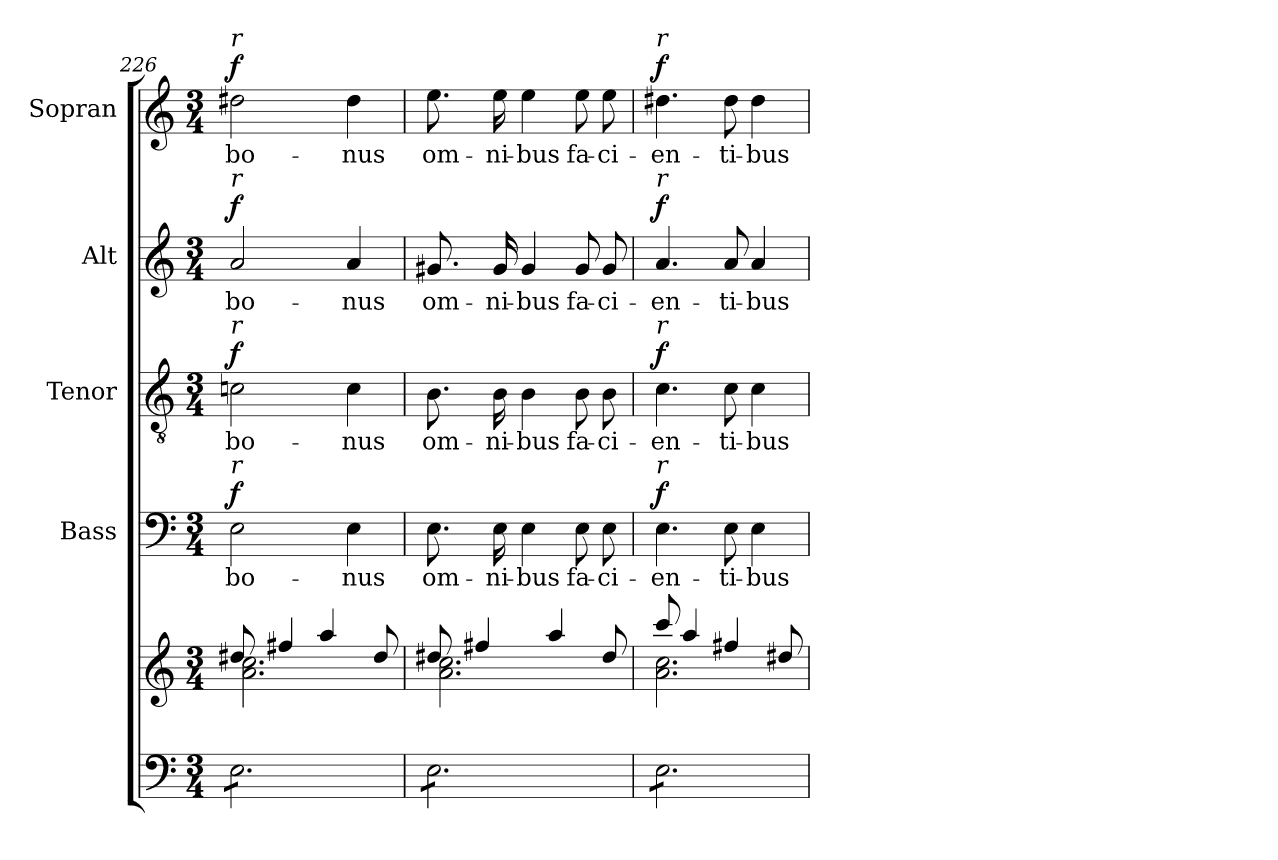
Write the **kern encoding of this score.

**kern	**kern	**kern	**text	**dynam	**kern	**text	**dynam	**kern	**text	**dynam	**kern	**text	**dynam
*part5	*part5	*part4	*part4	*part4	*part3	*part3	*part3	*part2	*part2	*part2	*part1	*part1	*part1
*staff6	*staff5	*staff4	*staff4	*staff4	*staff3	*staff3	*staff3	*staff2	*staff2	*staff2	*staff1	*staff1	*staff1
*	*	*I"Bass	*	*	*I"Tenor	*	*	*I"Alt	*	*	*I"Sopran	*	*
*	*	*I'B.	*	*	*I'T.	*	*	*I'A.	*	*	*I'S.	*	*
*clefF4	*clefG2	*clefF4	*	*	*clefGv2	*	*	*clefG2	*	*	*clefG2	*	*
*k[]	*k[]	*k[]	*	*	*k[]	*	*	*k[]	*	*	*k[]	*	*
*C:	*C:	*C:	*	*	*C:	*	*	*C:	*	*	*C:	*	*
*M3/4	*M3/4	*M3/4	*	*	*M3/4	*	*	*M3/4	*	*	*M3/4	*	*
=226	=226	=226	=226	=226	=226	=226	=226	=226	=226	=226	=226	=226	=226
*	*^	*	*	*	*	*	*	*	*	*	*	*	*
!	!	!	!	!	!	!	!	!	!	!	!	!LO:TX:a:i:t=r	!	!
!	!	!	!	!	!	!	!	!	!LO:TX:a:i:t=r	!	!	!	!	!
!	!	!	!	!	!	!LO:TX:a:i:t=r	!	!	!	!	!	!	!	!
!	!	!	!LO:TX:a:i:t=r	!	!	!	!	!	!	!	!	!	!	!
!	!	!	!	!LO:LY:b	!LO:DY:a	!	!LO:LY:b	!LO:DY:a	!	!LO:LY:b	!LO:DY:a	!	!LO:LY:b	!LO:DY:a
*tremolo	*	*	*	*	*	*	*	*	*	*	*	*	*	*
8E\L	8dd#X/	2.a\ 2.cc\	2E\	bo-	f	2cn\	bo-	f	2a/	bo-	f	2dd#X\	bo-	f
8E\	4ff#X/	.	.	.	.	.	.	.	.	.	.	.	.	.
8E\	.	.	.	.	.	.	.	.	.	.	.	.	.	.
8E\	4aa/	.	.	.	.	.	.	.	.	.	.	.	.	.
!	!	!	!	!LO:LY:b	!	!	!LO:LY:b	!	!	!LO:LY:b	!	!	!LO:LY:b	!
8E\	.	.	4E\	-nus	.	4c\	-nus	.	4a/	-nus	.	4dd#\	-nus	.
8E\J	8dd#/	.	.	.	.	.	.	.	.	.	.	.	.	.
=227	=227	=227	=227	=227	=227	=227	=227	=227	=227	=227	=227	=227	=227	=227
!	!	!	!	!LO:LY:b	!	!	!LO:LY:b	!	!	!LO:LY:b	!	!	!LO:LY:b	!
8E\L	8dd#X/	2.a\ 2.cc\	8.E\	om-	.	8.B\	om-	.	8.g#X/	om-	.	8.ee\	om-	.
8E\	4ff#X/	.	.	.	.	.	.	.	.	.	.	.	.	.
!	!	!	!	!LO:LY:b	!	!	!LO:LY:b	!	!	!LO:LY:b	!	!	!LO:LY:b	!
.	.	.	16E\	-ni-	.	16B\	-ni-	.	16g#/	-ni-	.	16ee\	-ni-	.
!	!	!	!	!LO:LY:b	!	!	!LO:LY:b	!	!	!LO:LY:b	!	!	!LO:LY:b	!
8E\	.	.	4E\	-bus	.	4B\	-bus	.	4g#/	-bus	.	4ee\	-bus	.
8E\	4aa/	.	.	.	.	.	.	.	.	.	.	.	.	.
!	!	!	!	!LO:LY:b	!	!	!LO:LY:b	!	!	!LO:LY:b	!	!	!LO:LY:b	!
8E\	.	.	8E\	fa-	.	8B\	fa-	.	8g#/	fa-	.	8ee\	fa-	.
!	!	!	!	!LO:LY:b	!	!	!LO:LY:b	!	!	!LO:LY:b	!	!	!LO:LY:b	!
8E\J	8dd#/	.	8E\	-ci-	.	8B\	-ci-	.	8g#/	-ci-	.	8ee\	-ci-	.
!!LO:PB:g=z
=228	=228	=228	=228	=228	=228	=228	=228	=228	=228	=228	=228	=228	=228	=228
!	!	!	!	!	!	!	!	!	!	!	!	!LO:TX:a:i:t=r	!	!
!	!	!	!	!	!	!	!	!	!LO:TX:a:i:t=r	!	!	!	!	!
!	!	!	!	!	!	!LO:TX:a:i:t=r	!	!	!	!	!	!	!	!
!	!	!	!LO:TX:a:i:t=r	!	!	!	!	!	!	!	!	!	!	!
!	!	!	!	!LO:LY:b	!LO:DY:a	!	!LO:LY:b	!LO:DY:a	!	!LO:LY:b	!LO:DY:a	!	!LO:LY:b	!LO:DY:a
8E\L	8ccc/	2.a\ 2.cc\	4.E\	-en-	f	4.c\	-en-	f	4.a/	-en-	f	4.dd#X\	-en-	f
8E\	4aa/	.	.	.	.	.	.	.	.	.	.	.	.	.
8E\	.	.	.	.	.	.	.	.	.	.	.	.	.	.
!	!	!	!	!LO:LY:b	!	!	!LO:LY:b	!	!	!LO:LY:b	!	!	!LO:LY:b	!
8E\	4ff#X/	.	8E\	-ti-	.	8c\	-ti-	.	8a/	-ti-	.	8dd#\	-ti-	.
!	!	!	!	!LO:LY:b	!	!	!LO:LY:b	!	!	!LO:LY:b	!	!	!LO:LY:b	!
8E\	.	.	4E\	-bus	.	4c\	-bus	.	4a/	-bus	.	4dd#\	-bus	.
8E\J	8dd#X/	.	.	.	.	.	.	.	.	.	.	.	.	.
*Xtremolo	*	*	*	*	*	*	*	*	*	*	*	*	*	*
*	*v	*v	*	*	*	*	*	*	*	*	*	*	*	*
=	=	=	=	=	=	=	=	=	=	=	=	=	=
*-	*-	*-	*-	*-	*-	*-	*-	*-	*-	*-	*-	*-	*-
